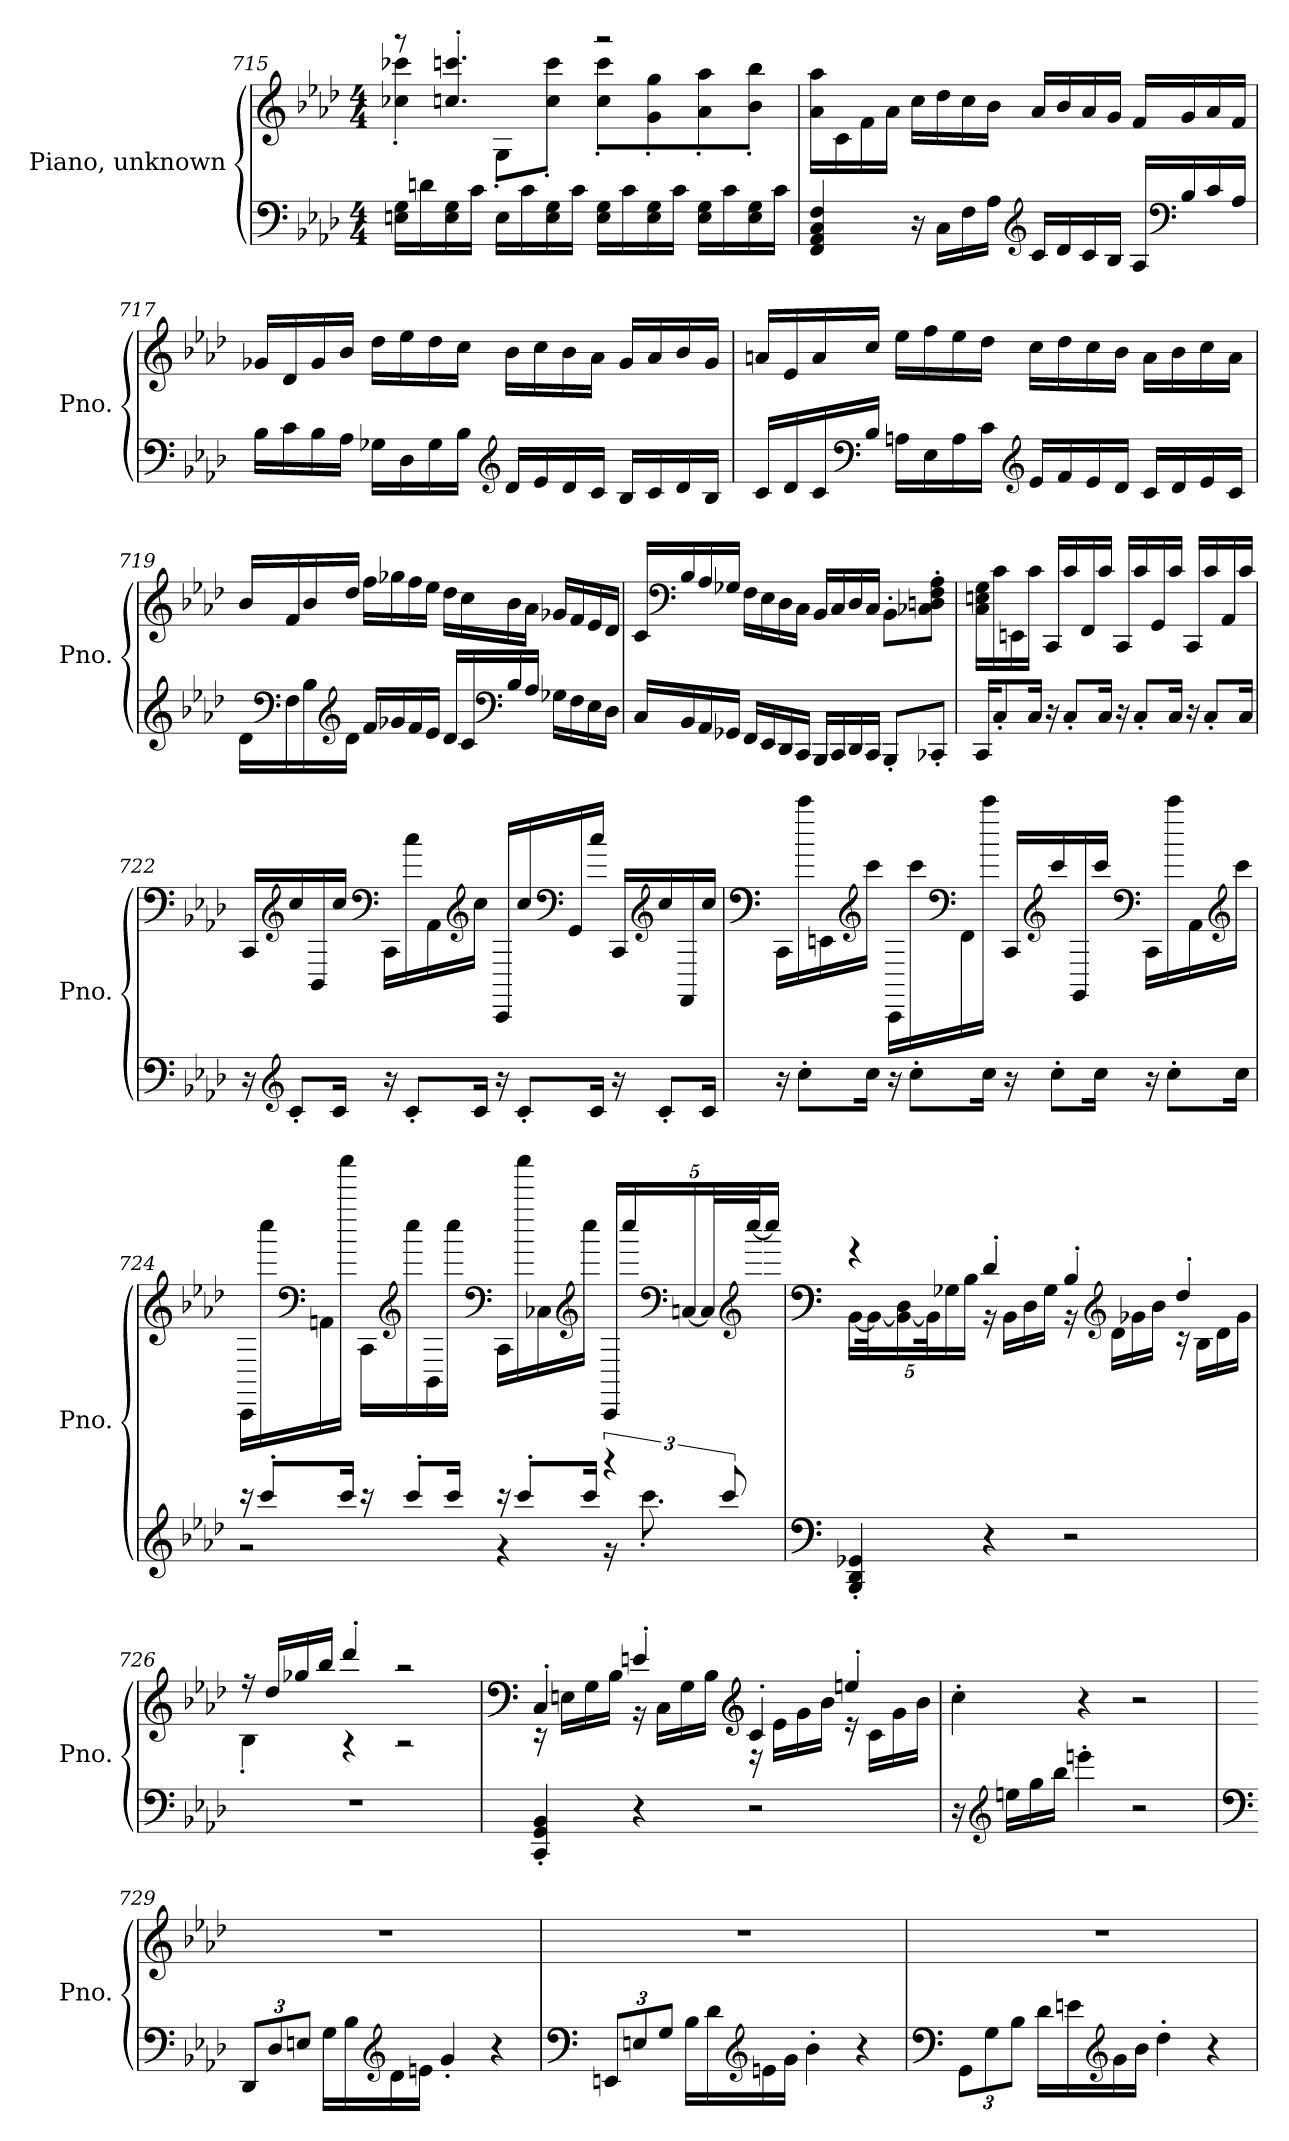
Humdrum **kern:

**kern	**kern
*part1	*part1
*staff2	*staff1
*I"Piano, unknown	*
*I'Pno.	*
!!LO:LB:g=z
*clefF4	*clefG2
*k[b-e-a-d-]	*k[b-e-a-d-]
*M4/4	*M4/4
=715	=715
*	*^
16En\ 16G\LL	8r	4cc-X\' 4ccc-X\'
16dn\	.	.
16E\ 16G\	4.ccn/' 4.cccn/'	.
16c\JJ	.	.
16E\LL	.	8G'\L
16c\	.	.
16E\ 16G\	.	8cc\' 8ccc\'J
16c\JJ	.	.
16E\ 16G\LL	2r	8cc\' 8ccc\'L
16c\	.	.
16E\ 16G\	.	8g\' 8gg\'
16c\JJ	.	.
16E\ 16G\LL	.	8a-\' 8aa-\'
16c\	.	.
16E\ 16G\	.	8b-\' 8bb-\'J
16c\JJ	.	.
*	*v	*v
=716	=716
4FF/ 4AA-/ 4C/ 4F/	16a-\ 16aa-\LL
.	16c\
.	16f\
.	16a-\JJ
16r	16cc\LL
16C\LL	16dd-\
16F\	16cc\
16A-\JJ	16b-\JJ
*clefG2	*
16c/LL	16a-/LL
16d-/	16b-/
16c/	16a-/
16B-/JJ	16g/JJ
16A-/LL	16f/LL
*clefF4	*
16B-/	16g/
16c/	16a-/
16A-/JJ	16f/JJ
!!LO:LB:g=z
=717	=717
16B-\LL	16g-X/LL
16c\	16d-/
16B-\	16g-/
16A-\JJ	16b-/JJ
16G-X\LL	16dd-\LL
16D-\	16ee-\
16G-\	16dd-\
16B-\JJ	16cc\JJ
*clefG2	*
16d-/LL	16b-\LL
16e-/	16cc\
16d-/	16b-\
16c/JJ	16a-\JJ
16B-/LL	16g-/LL
16c/	16a-/
16d-/	16b-/
16B-/JJ	16g-/JJ
=718	=718
16c/LL	16an/LL
16d-/	16e-/
16c/	16a/
*clefF4	*
16B-/JJ	16cc/JJ
16An\LL	16ee-\LL
16E-\	16ff\
16A\	16ee-\
16c\JJ	16dd-\JJ
*clefG2	*
16e-/LL	16cc\LL
16f/	16dd-\
16e-/	16cc\
16d-/JJ	16b-\JJ
16c/LL	16a\LL
16d-/	16b-\
16e-/	16cc\
16c/JJ	16a\JJ
!!LO:PB:g=z
=719	=719
16d-\LL	16b-/LL
*clefF4	*
16F\	16f/
16B-\	16b-/
*clefG2	*
16d-\JJ	16dd-/JJ
16f/LL	16ff\LL
16g-X/	16gg-X\
16f/	16ff\
16e-/JJ	16ee-\JJ
16d-/LL	16dd-\LL
16c/	16cc\
*clefF4	*
16B-/	16b-\
16A-/JJ	16a-\JJ
16G-X\LL	16g-X/LL
16F\	16f/
16E-\	16e-/
16D-\JJ	16d-/JJ
=720	=720
16C/LL	16c/LL
*	*clefF4
16BB-/	16B-/
16AA-/	16A-/
16GG-X/JJ	16G-X/JJ
16FF/LL	16F\LL
16EE-/	16E-\
16DD-/	16D-\
16CC/JJ	16C\JJ
16BBB-/LL	16BB-/LL
16CC/	16C/
16DD-/	16D-/
16CC/JJ	16C/JJ
8BBB-'/L	8BB-'\L
8CC-X'/J	8C-X\' 8Dn\' 8F\' 8A-\'J
!!LO:LB:g=z
=721	=721
16CC/KL	16C\ 16En\ 16G\LL
8C'/	16c\
.	16EEn\
16C/Jk	16c\JJ
16r	16CC/LL
8C'/L	16c/
.	16FF/
16C/Jk	16c/JJ
16r	16CC/LL
8C'/L	16c/
.	16GG/
16C/Jk	16c/JJ
16r	16CC/LL
8C'/L	16c/
.	16AA-/
16C/Jk	16c/JJ
=722	=722
16r	16CC/LL
*clefG2	*clefG2
8c'/L	16cc/
.	16BB-/
16c/Jk	16cc/JJ
*	*clefF4
16r	16CC\LL
8c'/L	16cc\
.	16AA-\
*	*clefG2
16c/Jk	16cc\JJ
16r	16CC/LL
8c'/L	16cc/
*	*clefF4
.	16GG/
16c/Jk	16cc/JJ
16r	16CC/LL
*	*clefG2
8c'/L	16cc/
.	16FF/
16c/Jk	16cc/JJ
!!LO:LB:g=z
=723	=723
*	*clefF4
16r	16CC\LL
8cc'\L	16ccc\
.	16EEn\
*	*clefG2
16cc\Jk	16ccc\JJ
16r	16CC\LL
8cc'\L	16ccc\
*	*clefF4
.	16FF\
16cc\Jk	16ccc\JJ
16r	16CC/LL
*	*clefG2
8cc'\L	16ccc/
.	16GG/
16cc\Jk	16ccc/JJ
*	*clefF4
16r	16CC\LL
8cc'\L	16ccc\
.	16AA-\
*	*clefG2
16cc\Jk	16ccc\JJ
!!LO:LB:g=z
=724	=724
*^	*
16r	2r	16CC\LL
8ccc'/L	.	16cccc\
*	*	*clefF4
.	.	16AAn\
16ccc/Jk	.	16cccc\JJ
16r	.	16CC\LL
*	*	*clefG2
8ccc'/L	.	16cccc\
.	.	16BB-\
16ccc/Jk	.	16cccc\JJ
*	*	*clefF4
16r	4r	16CC\LL
8ccc'/L	.	16cccc\
.	.	16C-X\
*	*	*clefG2
16ccc/Jk	.	16cccc\JJ
*	*	*Xbrackettup
6r	16r	20CC/LL
.	.	20cccc/
.	8.ccc'\	.
*	*	*clefF4
.	.	[20Cn/
.	.	40C/L]
12ccc/	.	.
*	*	*clefG2
.	.	[40cccc/J
.	.	20cccc/JJ]
*v	*v	*
!!LO:LB:g=z
=725	=725
*clefF4	*clefF4
*	*^
4BBB-/' 4DD-/' 4GG-X/'	4r	[20BB-\LL
.	.	40BB-\K_
.	.	20BB-\_ 20D-\
.	.	40BB-\K]
.	.	20G-X\
.	.	20B-\JJ
4r	4d-'/	16r
.	.	16BB-\LL
.	.	16D-\
.	.	16G-\JJ
2r	4B-'/	16r
*	*clefG2	*
.	.	16d-\LL
.	.	16g-X\
.	.	16b-\JJ
.	4dd-'/	16r
.	.	16B-\LL
.	.	16d-\
.	.	16g-\JJ
=726	=726	=726
1r	16r	4B-'\
.	16dd-/LL	.
.	16gg-X/	.
.	16bb-/JJ	.
.	4ddd-'/	4r
.	2r	2r
!!LO:LB:g=z	!!
=727	=727	=727
*	*clefF4	*
4CC/' 4GG/' 4BB-/'	4C'/	16r
.	.	16En\LL
.	.	16G\
.	.	16B-\JJ
4r	4en'/	16r
.	.	16C\LL
.	.	16G\
.	.	16B-\JJ
*	*clefG2	*
2r	4c'/	16r
.	.	16e\LL
.	.	16g\
.	.	16b-\JJ
.	4een'/	16r
.	.	16c\LL
.	.	16g\
.	.	16b-\JJ
*	*v	*v
=728	=728
16r	4cc'\
*clefG2	*
16een\LL	.
16gg\	.
16bb-\JJ	.
4eeen'\	4r
2r	2r
=729	=729
*clefF4	*
*Xbrackettup	*
12DD-/L	1r
12D-/	.
12En/J	.
16G\LL	.
16B-\	.
*clefG2	*
16d-\	.
16en\JJ	.
4g'/	.
4r	.
!!LO:PB:g=z
=730	=730
*clefF4	*
12EEn/L	1r
12En/	.
12G/J	.
16B-\LL	.
16d-\	.
*clefG2	*
16en\	.
16g\JJ	.
4b-'\	.
4r	.
=731	=731
*clefF4	*
12GG\L	1r
12G\	.
12B-\J	.
16d-\LL	.
16en\	.
*clefG2	*
16g\	.
16b-\JJ	.
4dd-'\	.
4r	.
=	=
*-	*-
